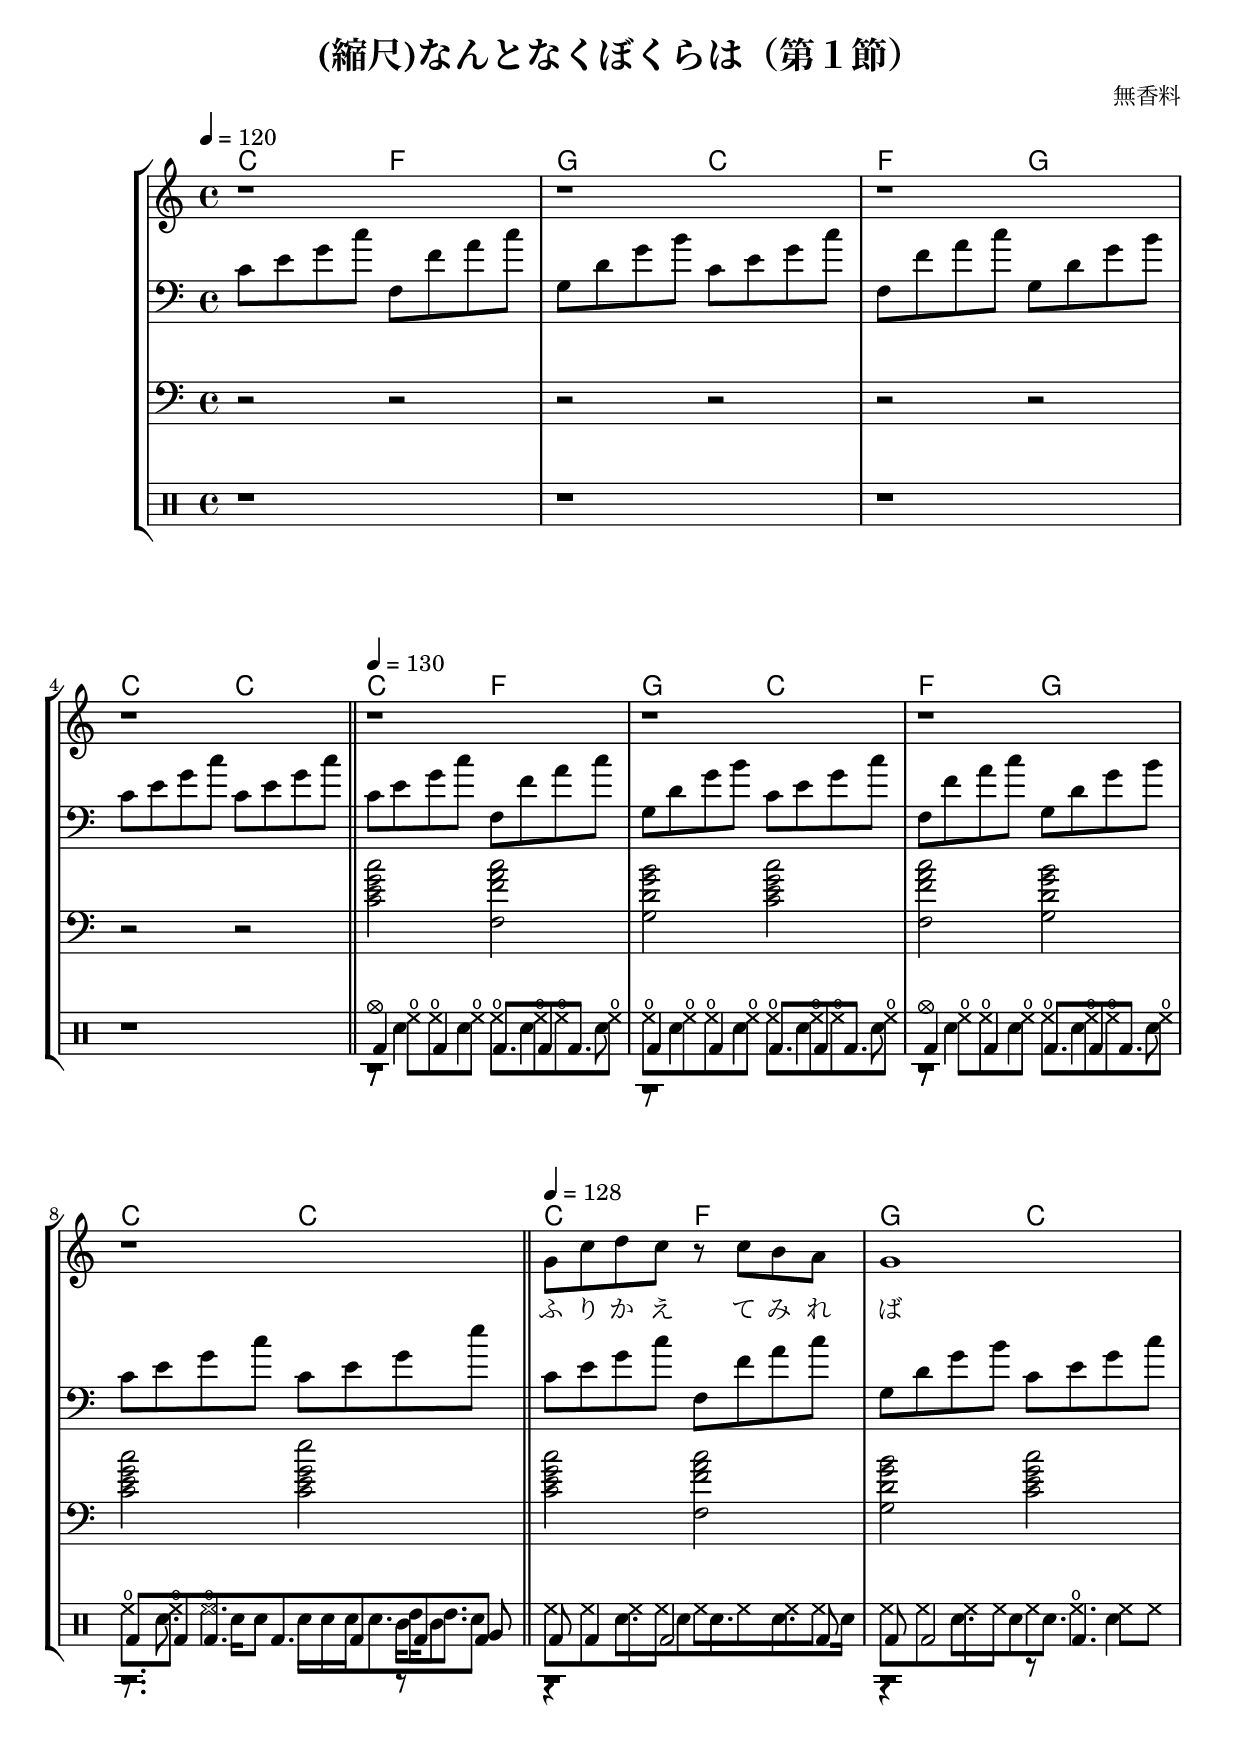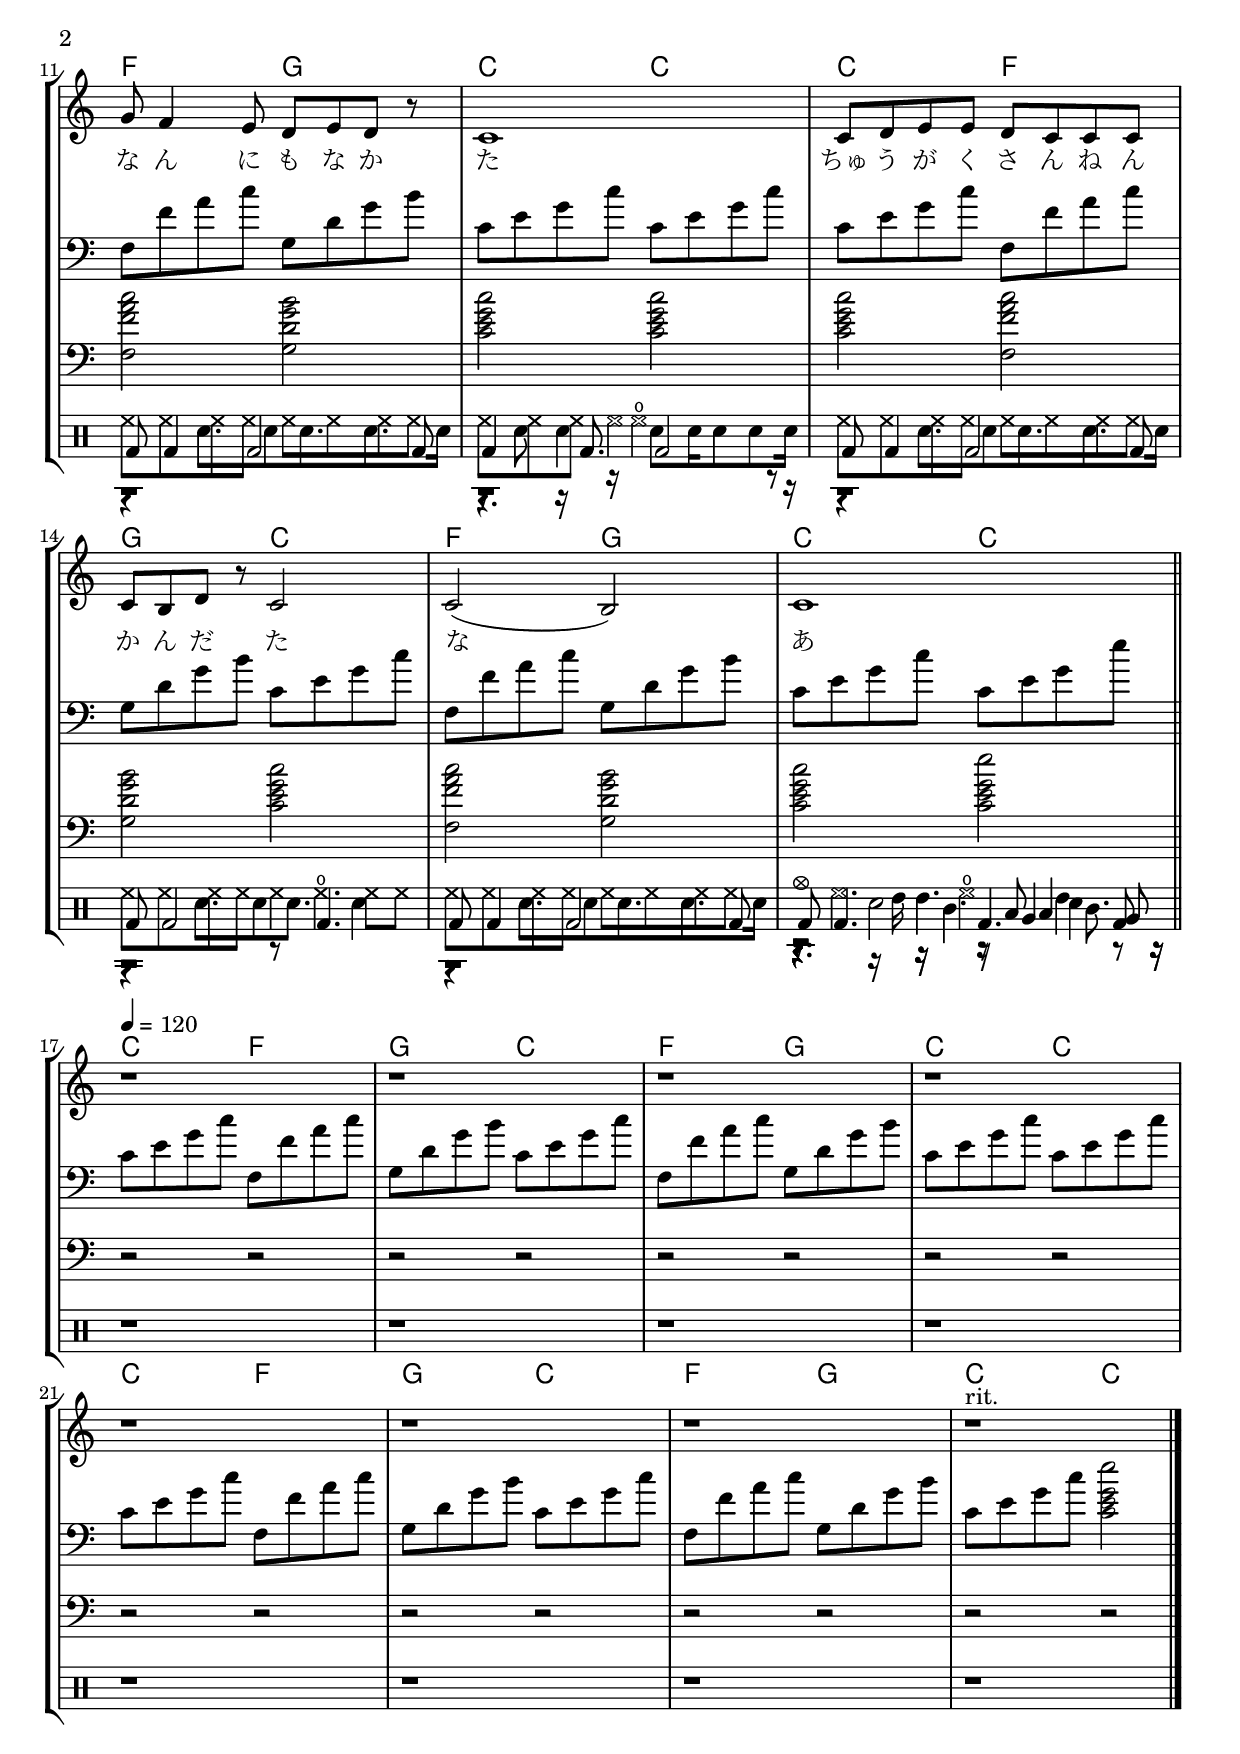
\version "2.12.1"

\header {
	title = \markup {(縮尺)なんとなくぼくらは（第１節）}
	composer = \markup \center-column {無香料}
}

harmony = \chordmode {
	c2 f g c f g c c 

	c f g c f g c c 

	c f g c f g c c c f g c f g c c 

	c f g c f g c c c f g c f g c c 
}

melody = {
	\key c \major
	\tempo 4 = 120
	r1 | r1 | r1 | r1   
	\tempo 4 = 130
	r1 | r1 | r1 | r1   
	\set Staff.midiInstrument = #"fss0.32"
		\tempo 4 = 128
 g'8  c''8  d''8  c''8  r8  c''8  b'8  a'8 
	g'1 
	g'8  f'4  e'8  d'8  e'8  d'8  r8 
	c'1 
	c'8  d'8  e'8  e'8  d'8  c'8  c'8  c'8 
	c'8  b8  d'8  r8  c'2 
	c'2  (b2) 
	c'1
	\tempo 4 = 120
	r1 | r1 | r1 | r1 | r1 | r1 | r1 | r1^"rit." \bar "|."
}

words = \lyricmode {
	
	
	ふ  り  か  え  て  み  れ  ば  な  ん  に  も  な  か  た  ちゅ  う  が  く  さ  ん  ね  ん  か  ん  だ  た  な  あ  
	
}

tempochange = {
	\tempo 4 = 120
	r1 | r1 | r1 | r1 \bar "||"
	\tempo 4 = 130
	r1 | r1 | r1 | r1 \bar "||"
	\tempo 4 = 128
	r1 | r1 | r1 | r1 | r1 | r1 | r1 | r1 \bar "||"
	\tempo 4 = 120
	r1 | r1 | r1 | r1 | r1 | r1 | r1 | \tempo 4 = 90 r2 \tempo 4 = 80 r2 \bar "|."
}

mainacc = {
	\clef bass
	\set Staff.midiInstrument = #"Electric Grand"
	\key c \major
	\tempo 4 = 120
	c'8 e'8 g'8 c''8
	f8 f'8 a'8 c''8
	g8 d'8 g'8 b'8
	c'8 e'8 g'8 c''8
	f8 f'8 a'8 c''8
	g8 d'8 g'8 b'8
	c'8 e'8 g'8 c''8
	c'8 e'8 g'8 c''8
	\bar "||"

	\set Staff.midiInstrument = #"Electric Grand"
	\tempo 4 = 130
	c'8 e'8 g'8 c''8
	f8 f'8 a'8 c''8
	g8 d'8 g'8 b'8
	c'8 e'8 g'8 c''8
	f8 f'8 a'8 c''8
	g8 d'8 g'8 b'8
	c'8 e'8 g'8 c''8
	c'8 e'8 g'8 e''8
	\bar "||"

	\set Staff.midiInstrument = #"Electric Grand"
	\tempo 4 = 128
	c'8 e'8 g'8 c''8
	f8 f'8 a'8 c''8
	g8 d'8 g'8 b'8
	c'8 e'8 g'8 c''8
	f8 f'8 a'8 c''8
	g8 d'8 g'8 b'8
	c'8 e'8 g'8 c''8
	c'8 e'8 g'8 c''8
	c'8 e'8 g'8 c''8
	f8 f'8 a'8 c''8
	g8 d'8 g'8 b'8
	c'8 e'8 g'8 c''8
	f8 f'8 a'8 c''8
	g8 d'8 g'8 b'8
	c'8 e'8 g'8 c''8
	c'8 e'8 g'8 e''8
	\bar "||"

	\set Staff.midiInstrument = #"Electric Grand"
	\tempo 4 = 120
	c'8 e'8 g'8 c''8
	f8 f'8 a'8 c''8
	g8 d'8 g'8 b'8
	c'8 e'8 g'8 c''8
	f8 f'8 a'8 c''8
	g8 d'8 g'8 b'8
	c'8 e'8 g'8 c''8
	c'8 e'8 g'8 c''8
	c'8 e'8 g'8 c''8
	f8 f'8 a'8 c''8
	g8 d'8 g'8 b'8
	c'8 e'8 g'8 c''8
	f8 f'8 a'8 c''8
	g8 d'8 g'8 b'8
	c'8 e'8 g'8 c''8
	<c' e' g' e''>2
	\bar "|."
}

subacc = {
	\clef bass
	\set Staff.midiInstrument = #"Acoustic grand"
	\key c \major
	\tempo 4 = 120
	r2
	r2
	r2
	r2
	r2
	r2
	r2
	r2
	\bar "||"

	\set Staff.midiInstrument = #"Overdriven Guitar"
	\tempo 4 = 130
	<c' e' g' c''>2
	<f f' a' c''>2
	<g d' g' b'>2
	<c' e' g' c''>2
	<f f' a' c''>2
	<g d' g' b'>2
	<c' e' g' c''>2
	<c' e' g' e''>2
	\bar "||"

	\set Staff.midiInstrument = #"Overdriven Guitar"
	\tempo 4 = 128
	<c' e' g' c''>2
	<f f' a' c''>2
	<g d' g' b'>2
	<c' e' g' c''>2
	<f f' a' c''>2
	<g d' g' b'>2
	<c' e' g' c''>2
	<c' e' g' c''>2
	<c' e' g' c''>2
	<f f' a' c''>2
	<g d' g' b'>2
	<c' e' g' c''>2
	<f f' a' c''>2
	<g d' g' b'>2
	<c' e' g' c''>2
	<c' e' g' e''>2
	\bar "||"

	\set Staff.midiInstrument = #"Acoustic grand"
	\tempo 4 = 120
	r2
	r2
	r2
	r2
	r2
	r2
	r2
	r2
	r2
	r2
	r2
	r2
	r2
	r2
	r2
	r2
	\bar "|."
}

percA = {
	\drummode {
	r1 |r1 |r1 |r1 \bar "||"
	r8 hho8 hho8 hho8 hho8 hho8 hho8 hho8  |hho8 hho8 hho8 hho8 hho8 hho8 hho8 hho8  |r8 hho8 hho8 hho8 hho8 hho8 hho8 hho8  |hho8 hho8 hho2.  \bar "||"
	hh8 hh8 hh8 hh8 hh8 hh8 hh8 hh8  |hh8 hh8 hh8 hh8 hh4 hh8 hh8  |hh8 hh8 hh8 hh8 hh8 hh8 hh8 hh8  |hh8 hh8 hh8 hh2 r8  |hh8 hh8 hh8 hh8 hh8 hh8 hh8 hh8  |hh8 hh8 hh8 hh8 hh4 hh8 hh8  |hh8 hh8 hh8 hh8 hh8 hh8 hh8 hh8  |r8 hh2. r8  \bar "||"
	r1 |r1 |r1 |r1 |r1 |r1 |r1 |r1 \bar "|."
	}
}

percB = {
	\drummode {
	r1 |r1 |r1 |r1 \bar "||"
	r8 sn4 sn4 sn4 sn8  |r8 sn4 sn4 sn4 sn8  |r8 sn4 sn4 sn4 sn8  |r8 sn8. sn16 sn8 sn16 sn16 sn16 sn8. sn8  \bar "||"
	r4 sn8. sn8 sn8. sn8. sn16  |r4 sn8. sn8 sn8. sn4  |r4 sn8. sn8 sn8. sn8. sn16  |r8 sn8 sn4 sn8 sn16 sn8 sn8 sn16  |r4 sn8. sn8 sn8. sn8. sn16  |r4 sn8. sn8 sn8. sn4  |r4 sn8. sn8 sn8. sn8. sn16  |r4 sn2 sn4  \bar "||"
	r1 |r1 |r1 |r1 |r1 |r1 |r1 |r1 \bar "|."
	}
}

percC = {
	\drummode {
	r1 |r1 |r1 |r1 \bar "||"
	bd4 bd4 bd8. bd8 bd8.  |bd4 bd4 bd8. bd8 bd8.  |bd4 bd4 bd8. bd8 bd8.  |bd8 bd8 bd8. bd8. bd8 bd8 bd8  \bar "||"
	bd8 bd4 bd2 bd8  |bd8 bd2 bd4.  |bd8 bd4 bd2 bd8  |bd4 r16 bd8. bd2  |bd8 bd4 bd2 bd8  |bd8 bd2 bd4.  |bd8 bd4 bd2 bd8  |bd8 bd4. bd4. bd8  \bar "||"
	r1 |r1 |r1 |r1 |r1 |r1 |r1 |r1 \bar "|."
	}
}

percD = {
	\drummode {
	r1 |r1 |r1 |r1 \bar "||"
	cymc1  |r1  |cymc1  |r1  \bar "||"
	r1  |r2 r8 hho4.  |r1  |r4. r16 hho2 r16  |r1  |r2 r8 hho4.  |r1  |r4. r16 hho2 r16  \bar "||"
	r1 |r1 |r1 |r1 |r1 |r1 |r1 |r1 \bar "|."
	}
}

percE = {
	\drummode {
	r1 |r1 |r1 |r1 \bar "||"
	r1 |r1 |r1 |r2. tommh16 tommh8.  \bar "||"
	r1 |r1 |r1 |r1 |r1 |r1 |r1 |cymc1  \bar "||"
	r1 |r1 |r1 |r1 |r1 |r1 |r1 |r1 \bar "|."
	}
}

percF = {
	\drummode {
	r1 | r1 | r1 | r1 \bar "||"
	r1 |r1 |r1 |r2. r8 tomfh8  \bar "||"
	r1 |r1 |r1 |r1 |r1 |r1 |r1 |r4 r16 tommh16 tommh4. tommh4  \bar "||"
	r1 | r1 | r1 | r1 | r1 | r1 | r1 | r1 \bar "|."
	}
}

percG = {
	\drummode {
	r1 | r1 | r1 | r1 \bar "||"
	r1 |r1 |r1 |r2. tomml16 tomml8.  \bar "||"
	r1 |r1 |r1 |r1 |r1 |r1 |r1 |r4. r16 tomml4. tomml8.  \bar "||"
	r1 | r1 | r1 | r1 | r1 | r1 | r1 | r1 \bar "|."
	}
}

percH = {
	\drummode {
	r1 | r1 | r1 | r1 \bar "||"
	r1 | r1 | r1 | r1 \bar "||"
	r1 |r1 |r1 |r1 |r1 |r1 |r1 |r2 r16 toml8 toml4 r16  \bar "||"
	r1 | r1 | r1 | r1 | r1 | r1 | r1 | r1 \bar "|."
	}
}

percI = {
	\drummode {
	r1 | r1 | r1 | r1 \bar "||"
	r1 | r1 | r1 | r1 \bar "||"
	r1 |r1 |r1 |r1 |r1 |r1 |r1 |r2 r8 tomfh4 tomfh8  \bar "||"
	r1 | r1 | r1 | r1 | r1 | r1 | r1 | r1 \bar "|."
	}
}

\score {
	<<
		\new StaffGroup <<
			\new ChordNames {\harmony}
			\new Voice = "melody" {\melody}
			\new Lyrics \lyricsto "melody" \words
			\new Staff = "mainacc" {\mainacc}
			\new Staff = "subacc" {\subacc}
			\new DrumStaff <<
				\new DrumVoice {\percA}
				\new DrumVoice {\percB}
				\new DrumVoice {\percC}
				\new DrumVoice {\percD}
				\new DrumVoice {\percE}
				\new DrumVoice {\percF}
				\new DrumVoice {\percG}
				\new DrumVoice {\percH}
				\new DrumVoice {\percI}
			>>
		>>
	>>
	\layout { }
}
